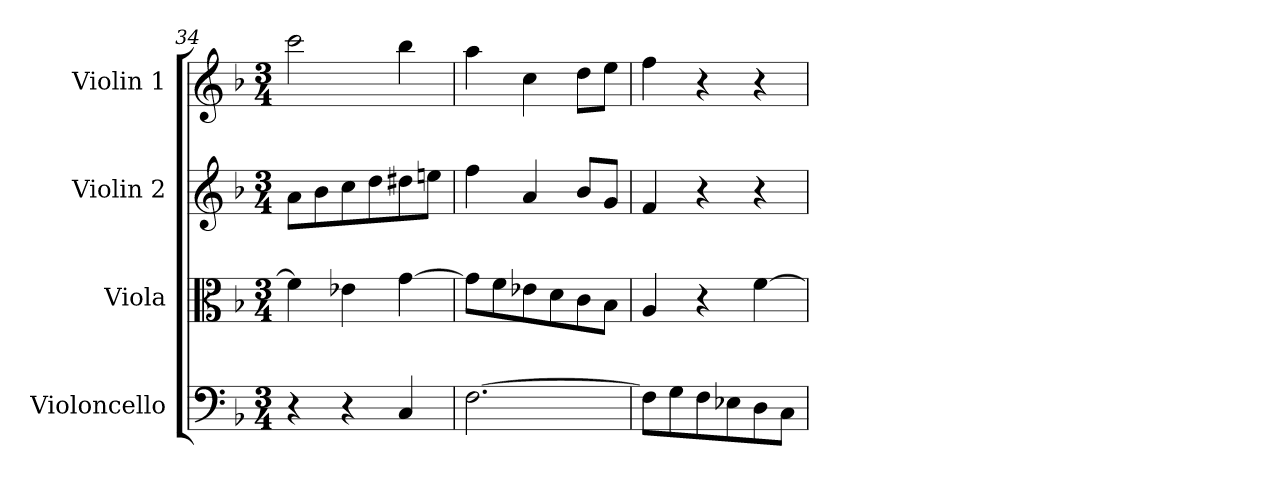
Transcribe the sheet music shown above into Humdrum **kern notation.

**kern	**kern	**kern	**kern
*part4	*part3	*part2	*part1
*staff4	*staff3	*staff2	*staff1
*I"Violoncello	*I"Viola	*I"Violin 2	*I"Violin 1
*I'Vc	*I'Vla	*I'Vln	*I'Vln
!!LO:PB:g=z
*clefF4	*clefC3	*clefG2	*clefG2
*k[b-]	*k[b-]	*k[b-]	*k[b-]
*M3/4	*M3/4	*M3/4	*M3/4
=34	=34	=34	=34
4r	4f\]	8a\L	2ccc\
.	.	8b-\	.
4r	4e-X\	8cc\	.
.	.	8dd\	.
4C/	[4g\	8dd#X\	4bb-\
.	.	8een\J	.
=35	=35	=35	=35
[2.F\	8g\L]	4ff\	4aa\
.	8f\	.	.
.	8e-X\	4a/	4cc\
.	8d\	.	.
.	8c\	8b-/L	8dd\L
.	8B-\J	8g/J	8ee\J
=36	=36	=36	=36
8F\L]	4A/	4f/	4ff\
8G\	.	.	.
8F\	4r	4r	4r
8E-X\	.	.	.
8D\	[4f\	4r	4r
8C\J	.	.	.
=	=	=	=
*-	*-	*-	*-
